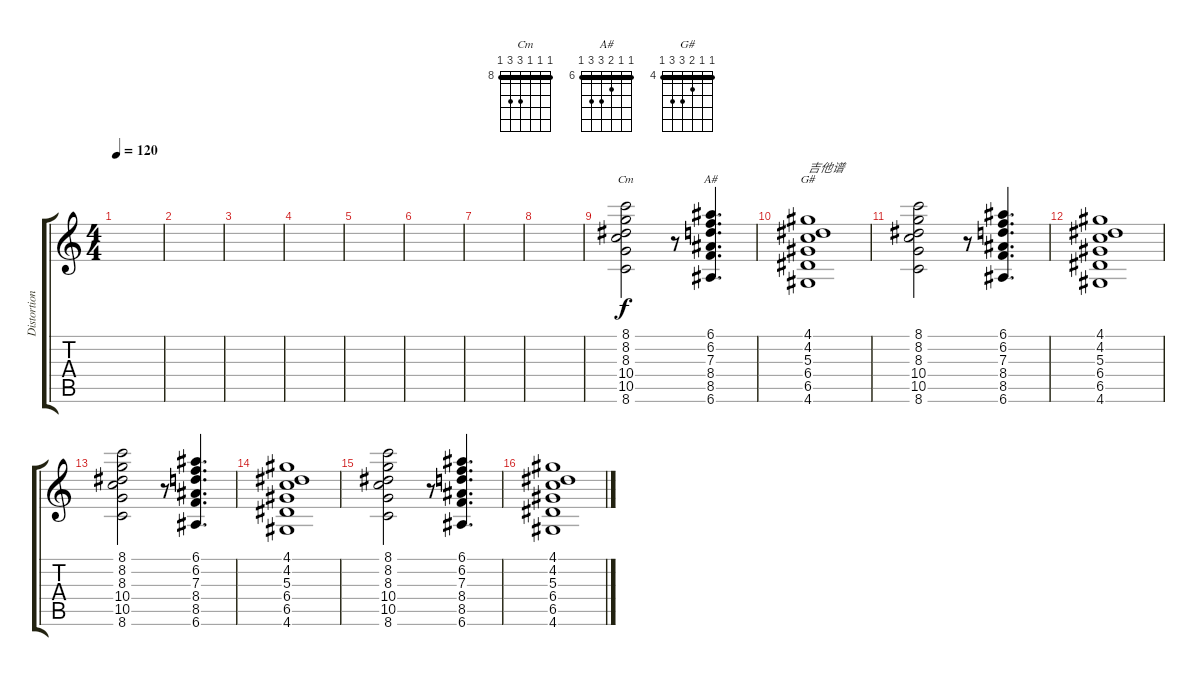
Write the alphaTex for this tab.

\track ("Distortion Guitar" "Distortion") {instrument distortionguitar}
\staff {score tabs}
\tuning (E4 B3 G3 D3 A2 E2) {hide}
\chord ("Cm" 8 8 8 10 10 8) {firstfret 8 barre 8}
\chord ("A#" 6 6 7 8 8 6) {firstfret 6 barre 6}
\chord ("G#" 4 4 5 6 6 4) {firstfret 4 barre 4}
\ts (4 4)
\tempo 120
\clef g2
\ks c
|
|
|
|
|
|
|
|
(8.1 8.2 8.3 10.4 10.5 8.6).2{ch "Cm"} r.8 (6.1 6.2 7.3 8.4 8.5 6.6).4{d ch "A#"} |
(4.1 4.2 5.3 6.4 6.5 4.6).1{ch "G#" txt "吉他谱"} |
(8.1 8.2 8.3 10.4 10.5 8.6).2 r.8 (6.1 6.2 7.3 8.4 8.5 6.6).4{d} |
(4.1 4.2 5.3 6.4 6.5 4.6).1 |
(8.1 8.2 8.3 10.4 10.5 8.6).2 r.8 (6.1 6.2 7.3 8.4 8.5 6.6).4{d} |
(4.1 4.2 5.3 6.4 6.5 4.6).1 |
(8.1 8.2 8.3 10.4 10.5 8.6).2 r.8 (6.1 6.2 7.3 8.4 8.5 6.6).4{d} |
(4.1 4.2 5.3 6.4 6.5 4.6).1
